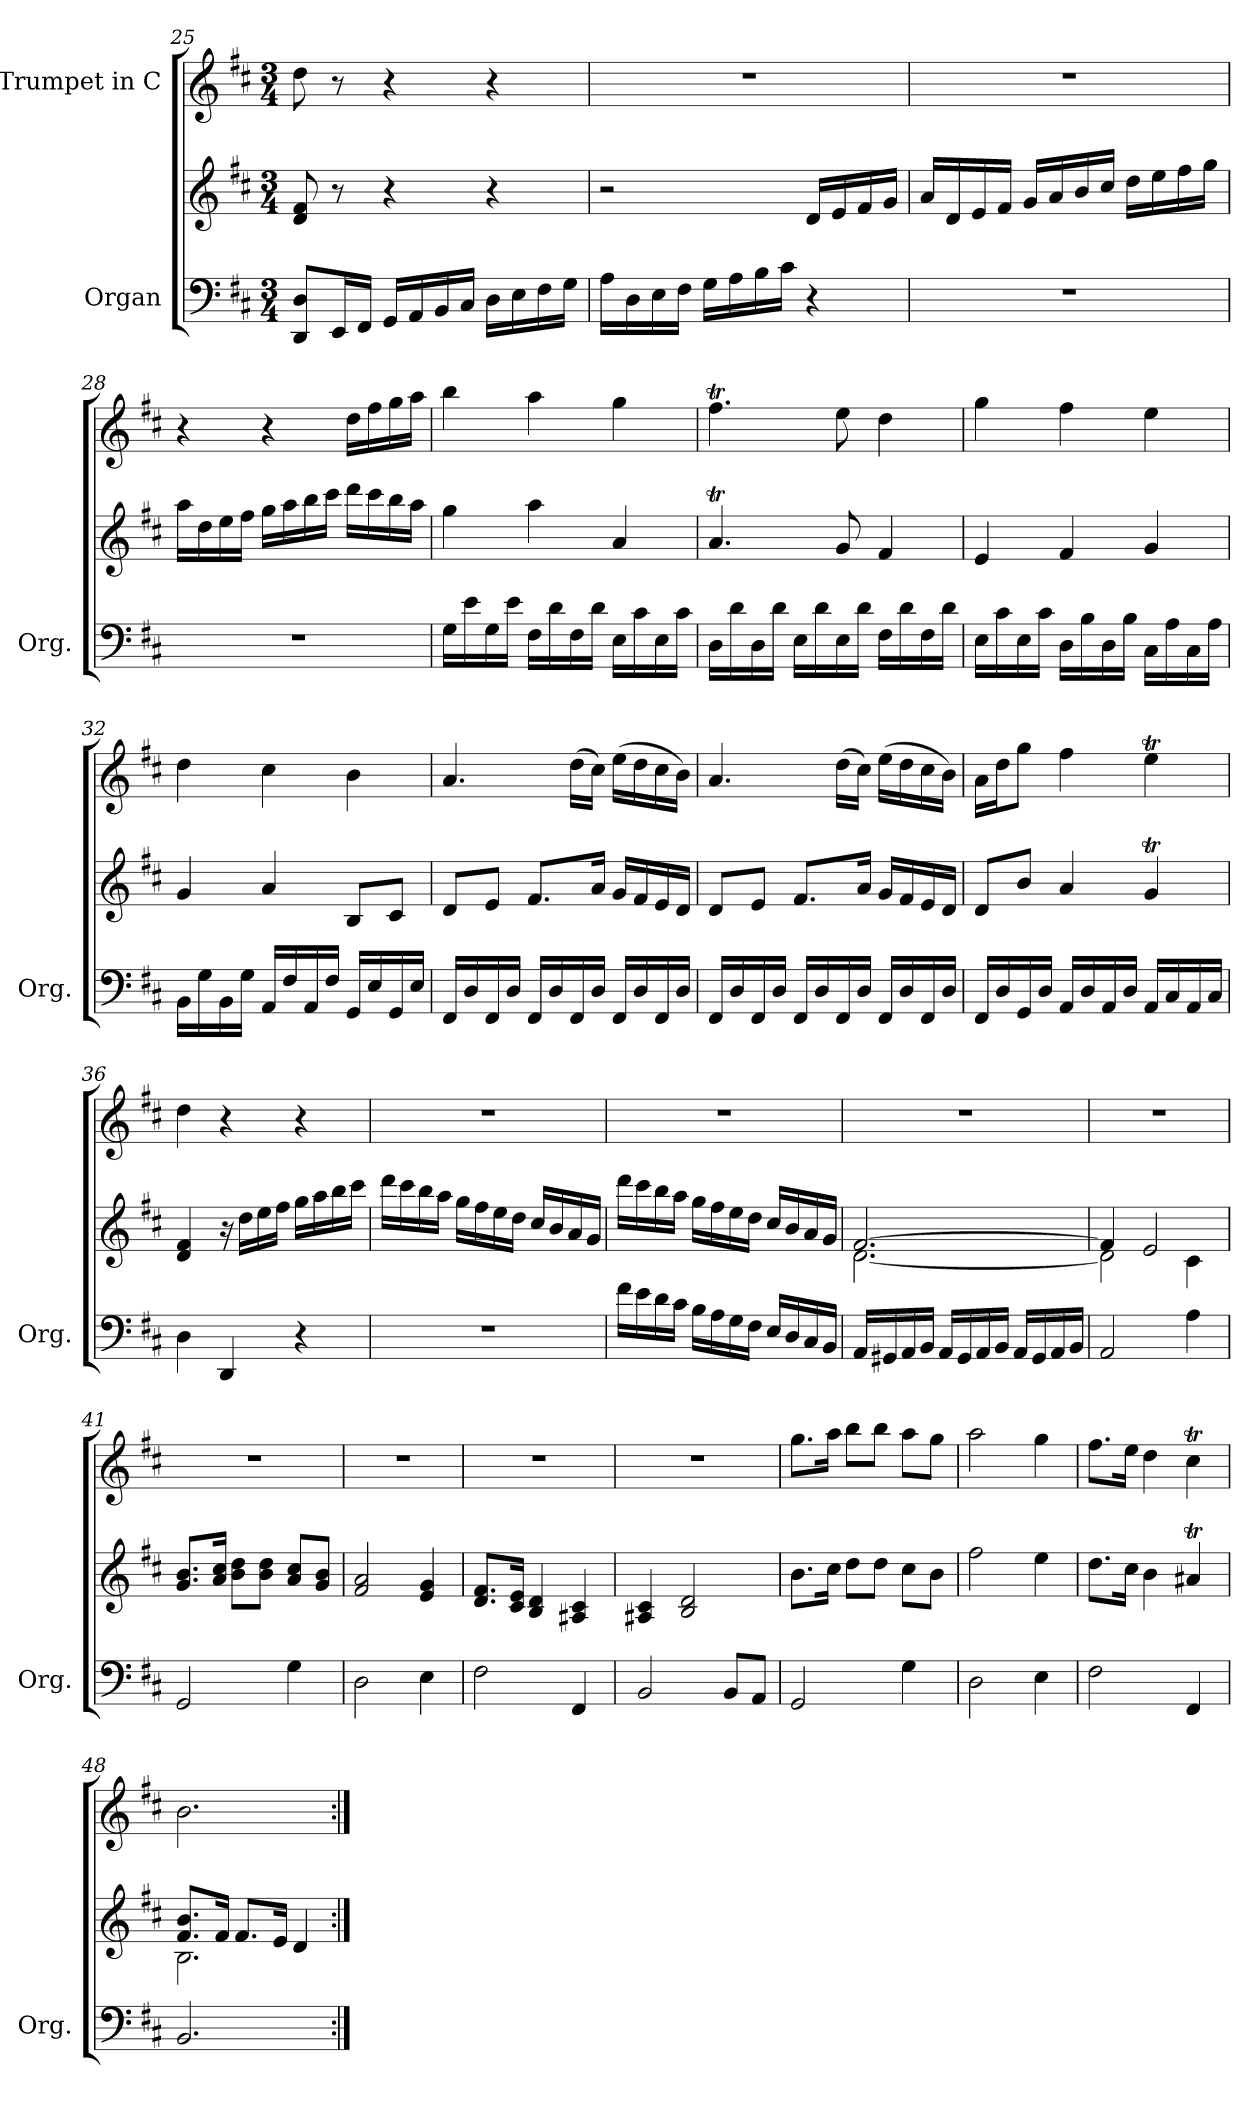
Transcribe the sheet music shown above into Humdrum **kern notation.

**kern	**kern	**kern
*part2	*part2	*part1
*staff3	*staff2	*staff1
*I"Organ	*	*I"Trumpet in C
*I'Org.	*	*
*clefF4	*clefG2	*clefG2
*k[f#c#]	*k[f#c#]	*k[f#c#]
*D:	*D:	*D:
*M3/4	*M3/4	*M3/4
=25	=25	=25
8DD/ 8D/L	8d/ 8f#/	8dd\
16EE/L	8r	8r
16FF#/JJ	.	.
16GG/LL	4r	4r
16AA/	.	.
16BB/	.	.
16C#/JJ	.	.
16D\LL	4r	4r
16E\	.	.
16F#\	.	.
16G\JJ	.	.
=26	=26	=26
16A\LL	2r	2.r
16D\	.	.
16E\	.	.
16F#\JJ	.	.
16G\LL	.	.
16A\	.	.
16B\	.	.
16c#\JJ	.	.
4r	16d/LL	.
.	16e/	.
.	16f#/	.
.	16g/JJ	.
!!LO:LB:g=z
=27	=27	=27
2.r	16a/LL	2.r
.	16d/	.
.	16e/	.
.	16f#/JJ	.
.	16g/LL	.
.	16a/	.
.	16b/	.
.	16cc#/JJ	.
.	16dd\LL	.
.	16ee\	.
.	16ff#\	.
.	16gg\JJ	.
=28	=28	=28
2.r	16aa\LL	4r
.	16dd\	.
.	16ee\	.
.	16ff#\JJ	.
.	16gg\LL	4r
.	16aa\	.
.	16bb\	.
.	16ccc#\JJ	.
.	16ddd\LL	16dd\LL
.	16ccc#\	16ff#\
.	16bb\	16gg\
.	16aa\JJ	16aa\JJ
=29	=29	=29
16G\LL	4gg\	4bb\
16e\	.	.
16G\	.	.
16e\JJ	.	.
16F#\LL	4aa\	4aa\
16d\	.	.
16F#\	.	.
16d\JJ	.	.
16E\LL	4a/	4gg\
16c#\	.	.
16E\	.	.
16c#\JJ	.	.
!!LO:LB:g=z
=30	=30	=30
16D\LL	4.aT/	4.ff#t\
16d\	.	.
16D\	.	.
16d\JJ	.	.
16E\LL	.	.
16d\	.	.
16E\	8g/	8ee\
16d\JJ	.	.
16F#\LL	4f#/	4dd\
16d\	.	.
16F#\	.	.
16d\JJ	.	.
=31	=31	=31
16E\LL	4e/	4gg\
16c#\	.	.
16E\	.	.
16c#\JJ	.	.
16D\LL	4f#/	4ff#\
16B\	.	.
16D\	.	.
16B\JJ	.	.
16C#\LL	4g/	4ee\
16A\	.	.
16C#\	.	.
16A\JJ	.	.
=32	=32	=32
16BB\LL	4g/	4dd\
16G\	.	.
16BB\	.	.
16G\JJ	.	.
16AA/LL	4a/	4cc#\
16F#/	.	.
16AA/	.	.
16F#/JJ	.	.
16GG/LL	8B/L	4b\
16E/	.	.
16GG/	8c#/J	.
16E/JJ	.	.
=33	=33	=33
16FF#/LL	8d/L	4.a/
16D/	.	.
16FF#/	8e/J	.
16D/JJ	.	.
16FF#/LL	8.f#/L	.
16D/	.	.
16FF#/	.	(>16dd\LL
16D/JJ	16a/Jk	16cc#\JJ)
16FF#/LL	16g/LL	(>16ee\LL
16D/	16f#/	16dd\
16FF#/	16e/	16cc#\
16D/JJ	16d/JJ	16b\JJ)
!!LO:PB:g=z
=34	=34	=34
16FF#/LL	8d/L	4.a/
16D/	.	.
16FF#/	8e/J	.
16D/JJ	.	.
16FF#/LL	8.f#/L	.
16D/	.	.
16FF#/	.	(>16dd\LL
16D/JJ	16a/Jk	16cc#\JJ)
16FF#/LL	16g/LL	(>16ee\LL
16D/	16f#/	16dd\
16FF#/	16e/	16cc#\
16D/JJ	16d/JJ	16b\JJ)
=35	=35	=35
16FF#/LL	8d/L	16a\LL
16D/	.	16dd\J
16GG/	8b/J	8gg\J
16D/JJ	.	.
16AA/LL	4a/	4ff#\
16D/	.	.
16AA/	.	.
16D/JJ	.	.
16AA/LL	4gT/	4eeT\
16C#/	.	.
16AA/	.	.
16C#/JJ	.	.
=36	=36	=36
4D\	4d/ 4f#/	4dd\
4DD/	16r	4r
.	16dd\LL	.
.	16ee\	.
.	16ff#\JJ	.
4r	16gg\LL	4r
.	16aa\	.
.	16bb\	.
.	16ccc#\JJ	.
=37	=37	=37
2.r	16ddd\LL	2.r
.	16ccc#\	.
.	16bb\	.
.	16aa\JJ	.
.	16gg\LL	.
.	16ff#\	.
.	16ee\	.
.	16dd\JJ	.
.	16cc#/LL	.
.	16b/	.
.	16a/	.
.	16g/JJ	.
!!LO:LB:g=z
=38	=38	=38
16f#\LL	16ddd\LL	2.r
16e\	16ccc#\	.
16d\	16bb\	.
16c#\JJ	16aa\JJ	.
16B\LL	16gg\LL	.
16A\	16ff#\	.
16G\	16ee\	.
16F#\JJ	16dd\JJ	.
16E/LL	16cc#/LL	.
16D/	16b/	.
16C#/	16a/	.
16BB/JJ	16g/JJ	.
=39	=39	=39
*	*^	*
16AA/LL	[>2.f#/	[<2.d\	2.r
16GG#X/	.	.	.
16AA/	.	.	.
16BB/JJ	.	.	.
16AA/LL	.	.	.
16GG#/	.	.	.
16AA/	.	.	.
16BB/JJ	.	.	.
16AA/LL	.	.	.
16GG#/	.	.	.
16AA/	.	.	.
16BB/JJ	.	.	.
=40	=40	=40	=40
2AA/	4f#/]	2d\]	2.r
.	2e/	.	.
4A\	.	4c#\	.
*	*v	*v	*
=41	=41	=41
2GG/	8.g/ 8.b/L	2.r
.	16a/ 16cc#/Jk	.
.	8b\ 8dd\L	.
.	8b\ 8dd\J	.
4G\	8a/ 8cc#/L	.
.	8g/ 8b/J	.
=42	=42	=42
2D\	2f#/ 2a/	2.r
4E\	4e/ 4g/	.
=43	=43	=43
2F#\	8.d/ 8.f#/L	2.r
.	16c#/ 16e/Jk	.
.	4B/ 4d/	.
4FF#/	4A#X/ 4c#/	.
!!LO:LB:g=z
=44	=44	=44
2BB/	4A#X/ 4c#/	2.r
.	2B/ 2d/	.
8BB/L	.	.
8AA/J	.	.
=45	=45	=45
2GG/	8.b\L	8.gg\L
.	16cc#\Jk	16aa\Jk
.	8dd\L	8bb\L
.	8dd\J	8bb\J
4G\	8cc#\L	8aa\L
.	8b\J	8gg\J
=46	=46	=46
2D\	2ff#\	2aa\
4E\	4ee\	4gg\
=47	=47	=47
2F#\	8.dd\L	8.ff#\L
.	16cc#\Jk	16ee\Jk
.	4b\	4dd\
4FF#/	4a#Xt/	4cc#t\
=48	=48	=48
*	*^	*
2.BB/	8.f#/ 8.b/L	2.B\	2.b\
.	16f#/Jk	.	.
.	8.f#/L	.	.
.	16e/Jk	.	.
.	4d/	.	.
*	*v	*v	*
=:|!	=:|!	=:|!
*-	*-	*-
